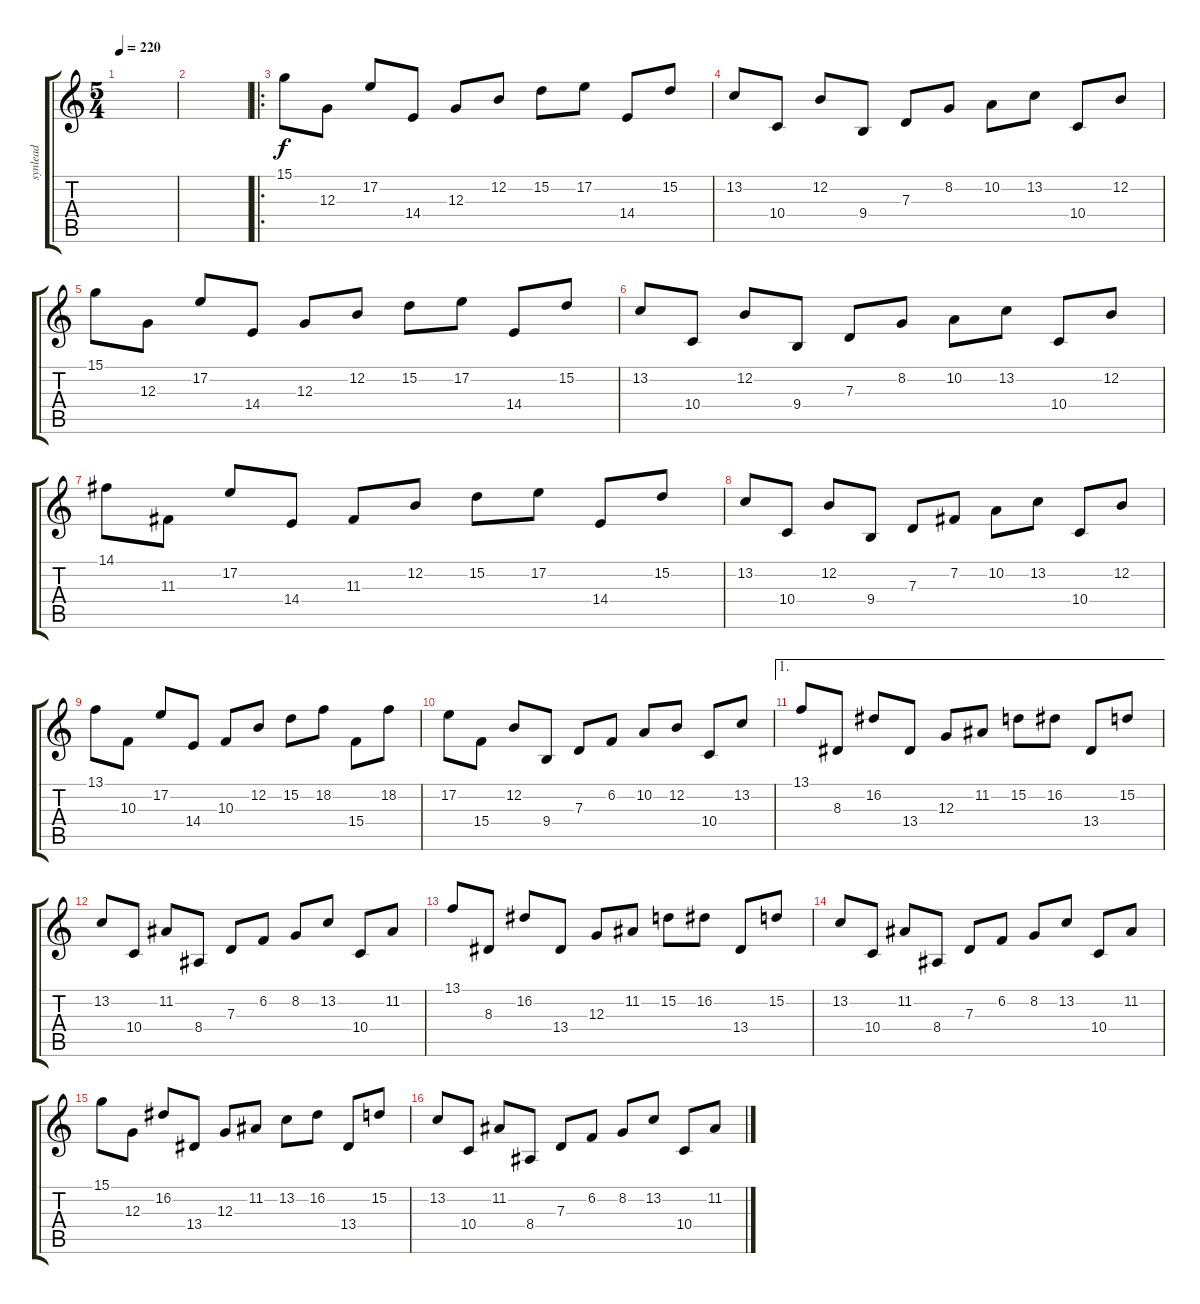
\track ("synlead" "synlead") {instrument lead2sawtooth}
\staff {score tabs}
\tuning (E4 B3 G3 D3 A2 E2) {hide}
\ts (5 4)
\tempo 220
\clef g2
\ks c
|
|
\ro
15.1.8 12.3.8 17.2.8 14.4.8 12.3.8 12.2.8 15.2.8 17.2.8 14.4.8 15.2.8 |
13.2.8 10.4.8 12.2.8 9.4.8 7.3.8 8.2.8 10.2.8 13.2.8 10.4.8 12.2.8 |
15.1.8 12.3.8 17.2.8 14.4.8 12.3.8 12.2.8 15.2.8 17.2.8 14.4.8 15.2.8 |
13.2.8 10.4.8 12.2.8 9.4.8 7.3.8 8.2.8 10.2.8 13.2.8 10.4.8 12.2.8 |
14.1.8 11.3.8 17.2.8 14.4.8 11.3.8 12.2.8 15.2.8 17.2.8 14.4.8 15.2.8 |
13.2.8 10.4.8 12.2.8 9.4.8 7.3.8 7.2.8 10.2.8 13.2.8 10.4.8 12.2.8 |
13.1.8 10.3.8 17.2.8 14.4.8 10.3.8 12.2.8 15.2.8 18.2.8 15.4.8 18.2.8 |
17.2.8 15.4.8 12.2.8 9.4.8 7.3.8 6.2.8 10.2.8 12.2.8 10.4.8 13.2.8 |
\ae 1
13.1.8 8.3.8 16.2.8 13.4.8 12.3.8 11.2.8 15.2.8 16.2.8 13.4.8 15.2.8 |
13.2.8 10.4.8 11.2.8 8.4.8 7.3.8 6.2.8 8.2.8 13.2.8 10.4.8 11.2.8 |
13.1.8 8.3.8 16.2.8 13.4.8 12.3.8 11.2.8 15.2.8 16.2.8 13.4.8 15.2.8 |
13.2.8 10.4.8 11.2.8 8.4.8 7.3.8 6.2.8 8.2.8 13.2.8 10.4.8 11.2.8 |
15.1.8 12.3.8 16.2.8 13.4.8 12.3.8 11.2.8 13.2.8 16.2.8 13.4.8 15.2.8 |
13.2.8 10.4.8 11.2.8 8.4.8 7.3.8 6.2.8 8.2.8 13.2.8 10.4.8 11.2.8
